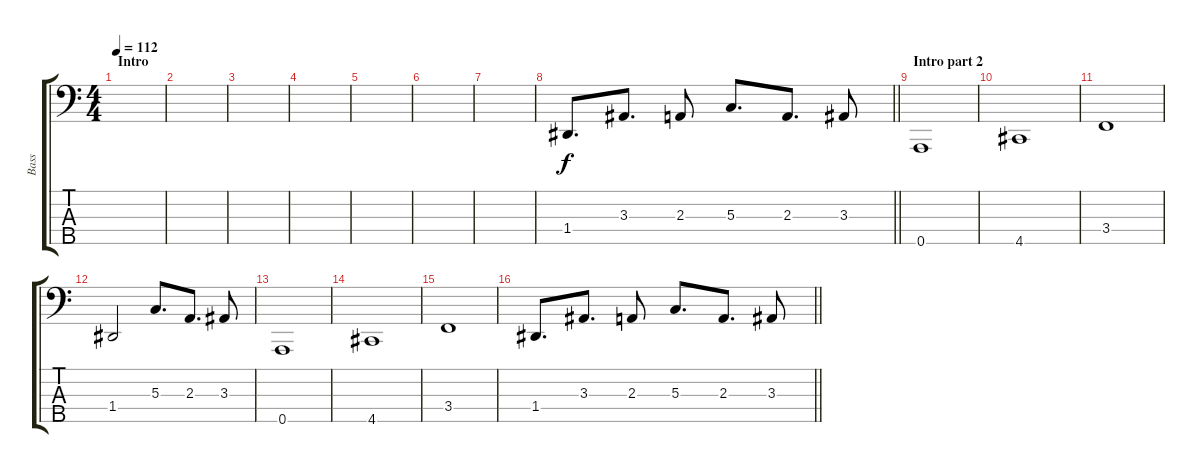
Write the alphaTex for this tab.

\track ("Bass" "Bass") {instrument electricbassfinger}
\staff {score tabs}
\tuning (F2 C2 G1 D1 A0) {hide}
\ts (4 4)
\section ("" "Intro")
\tempo 112
\clef f4
\ks c
|
|
|
|
|
|
|
\barLineRight lightlight
1.4.8{d} 3.3.8{d} 2.3.8 5.3.8{d} 2.3.8{d} 3.3.8 |
\section ("" "Intro part 2")
0.5.1 |
4.5.1 |
3.4.1 |
1.4.2 5.3.8{d} 2.3.8{d} 3.3.8 |
0.5.1 |
4.5.1 |
3.4.1 |
\barLineRight lightlight
1.4.8{d} 3.3.8{d} 2.3.8 5.3.8{d} 2.3.8{d} 3.3.8
